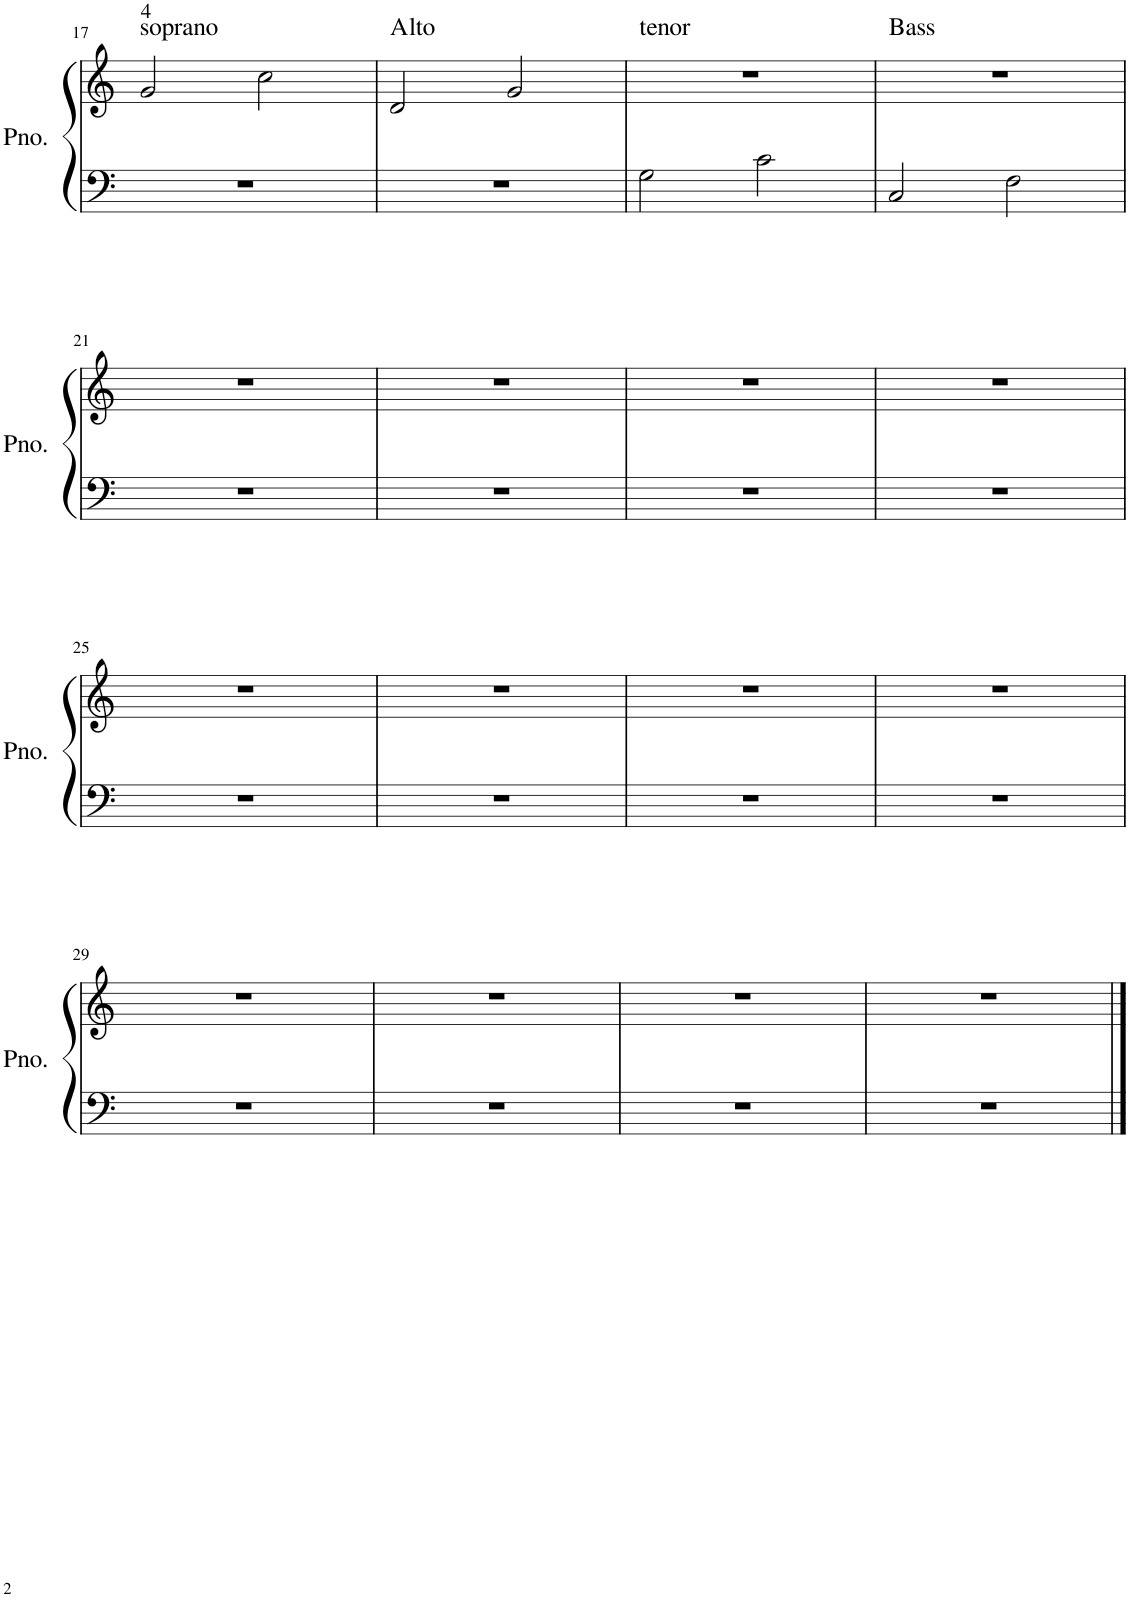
**kern	**kern	**harte
*part1	*part1	*part1
*staff2	*staff1	*
*I"Piano	*	*
*I'Pno.	*	*
!!LO:PB:g=z
*clefF4	*clefG2	*
*k[]	*k[]	*
*M4/4	*M4/4	*
=17	=17	=17
!	!LO:TX:a:t=4	!LO:H:kt=soprano
1r	2g/	N
.	2cc\	.
=18	=18	=18
!	!	!LO:H:kt=lto
1r	2d/	.
.	2g/	.
=19	=19	=19
!	!	!LO:H:kt=tenor
2G\	1r	N
2c\	.	.
=20	=20	=20
!	!	!LO:H:kt=ass
2C/	1r	.
2F\	.	.
!!LO:LB:g=z
=21	=21	=21
1r	1r	.
=22	=22	=22
1r	1r	.
=23	=23	=23
1r	1r	.
=24	=24	=24
1r	1r	.
!!LO:LB:g=z
=25	=25	=25
1r	1r	.
=26	=26	=26
1r	1r	.
=27	=27	=27
1r	1r	.
=28	=28	=28
1r	1r	.
!!LO:LB:g=z
=29	=29	=29
1r	1r	.
=30	=30	=30
1r	1r	.
=31	=31	=31
1r	1r	.
=32	=32	=32
1r	1r	.
==	==	==
*-	*-	*-
